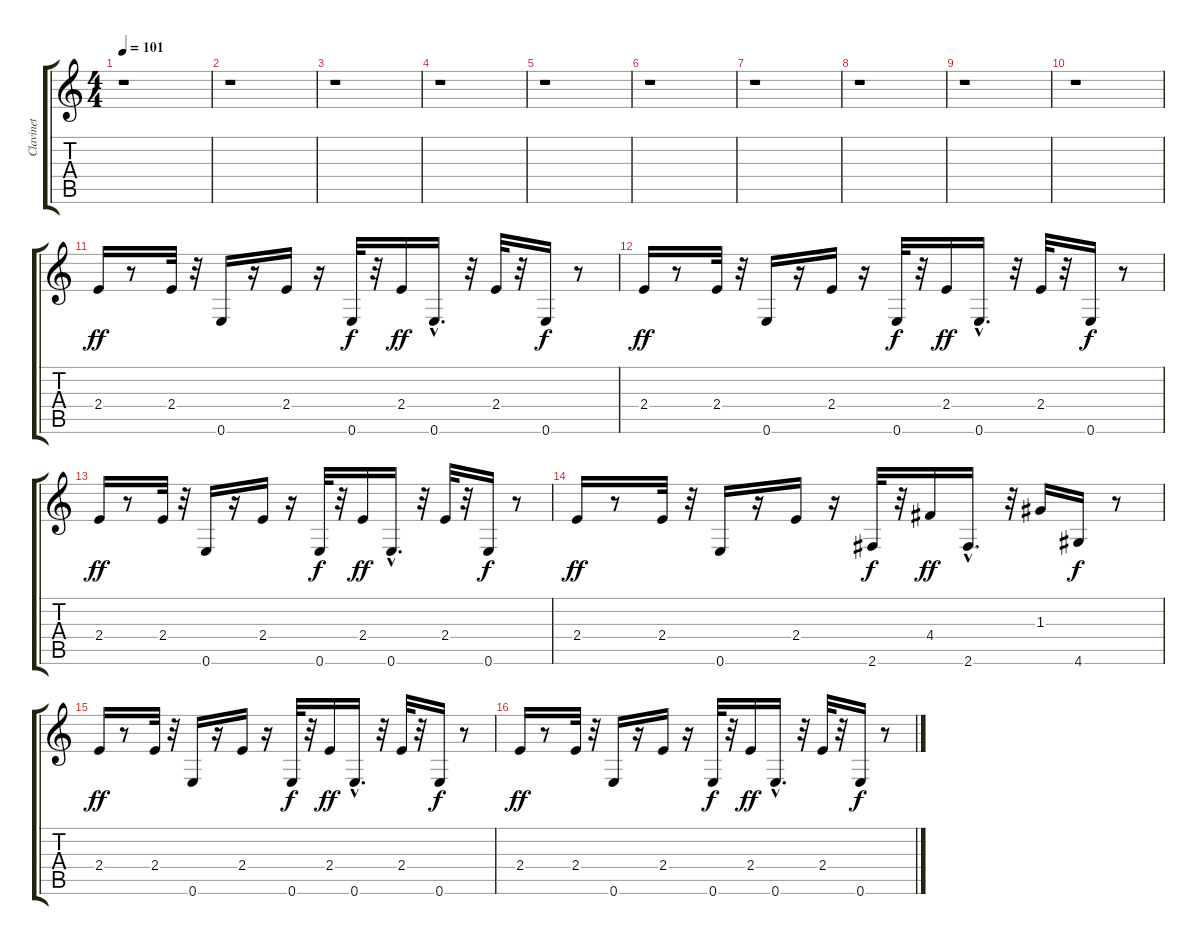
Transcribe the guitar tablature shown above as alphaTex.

\track ("Clavinet" "Clavinet") {instrument acousticguitarsteel}
\staff {score tabs}
\tuning (E4 B3 G3 D3 A2 E2) {hide}
\ts (4 4)
\tempo 101
\clef g2
\ks c
r.1{dy ff} |
r.1 |
r.1 |
r.1 |
r.1 |
r.1 |
r.1 |
r.1 |
r.1 |
r.1 |
2.4.16 r.8 2.4.32 r.32 0.6.16 r.16 2.4.16 r.16 0.6.32{dy f} r.32 2.4.16{dy ff} 0.6{hac}.16{d} r.32 2.4.32 r.32 0.6.16{dy f} r.8 |
2.4.16{dy ff} r.8 2.4.32 r.32 0.6.16 r.16 2.4.16 r.16 0.6.32{dy f} r.32 2.4.16{dy ff} 0.6{hac}.16{d} r.32 2.4.32 r.32 0.6.16{dy f} r.8 |
2.4.16{dy ff} r.8 2.4.32 r.32 0.6.16 r.16 2.4.16 r.16 0.6.32{dy f} r.32 2.4.16{dy ff} 0.6{hac}.16{d} r.32 2.4.32 r.32 0.6.16{dy f} r.8 |
2.4.16{dy ff} r.8 2.4.32 r.32 0.6.16 r.16 2.4.16 r.16 2.6.32{dy f} r.32 4.4.16{dy ff} 2.6{hac}.16{d} r.32 1.3.16 4.6.16{dy f} r.8 |
2.4.16{dy ff} r.8 2.4.32 r.32 0.6.16 r.16 2.4.16 r.16 0.6.32{dy f} r.32 2.4.16{dy ff} 0.6{hac}.16{d} r.32 2.4.32 r.32 0.6.16{dy f} r.8 |
2.4.16{dy ff} r.8 2.4.32 r.32 0.6.16 r.16 2.4.16 r.16 0.6.32{dy f} r.32 2.4.16{dy ff} 0.6{hac}.16{d} r.32 2.4.32 r.32 0.6.16{dy f} r.8
